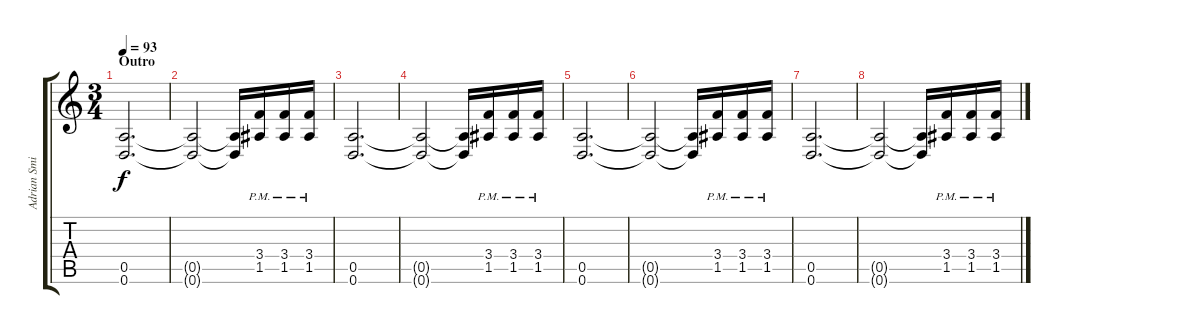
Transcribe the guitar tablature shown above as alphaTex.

\track ("Adrian Smith" "Adrian Smi") {instrument distortionguitar}
\staff {score tabs}
\tuning (E4 B3 G3 D3 A2 D2) {hide}
\ts (3 4)
\section ("" "Outro")
\tempo 93
\clef g2
\ks c
(0.5 0.6).2{d dy f} |
(0.5{t} 0.6{t}).2 (0.5{t} 0.6{t}).16 (3.4{pm} 1.5{pm}).16 (3.4{pm} 1.5{pm}).16 (3.4{pm} 1.5{pm}).16 |
(0.5 0.6).2{d} |
(0.5{t} 0.6{t}).2 (0.5{t} 0.6{t}).16 (3.4{pm} 1.5{pm}).16 (3.4{pm} 1.5{pm}).16 (3.4{pm} 1.5{pm}).16 |
(0.5 0.6).2{d} |
(0.5{t} 0.6{t}).2 (0.5{t} 0.6{t}).16 (3.4{pm} 1.5{pm}).16 (3.4{pm} 1.5{pm}).16 (3.4{pm} 1.5{pm}).16 |
(0.5 0.6).2{d} |
(0.5{t} 0.6{t}).2 (0.5{t} 0.6{t}).16 (3.4{pm} 1.5{pm}).16 (3.4{pm} 1.5{pm}).16 (3.4{pm} 1.5{pm}).16
